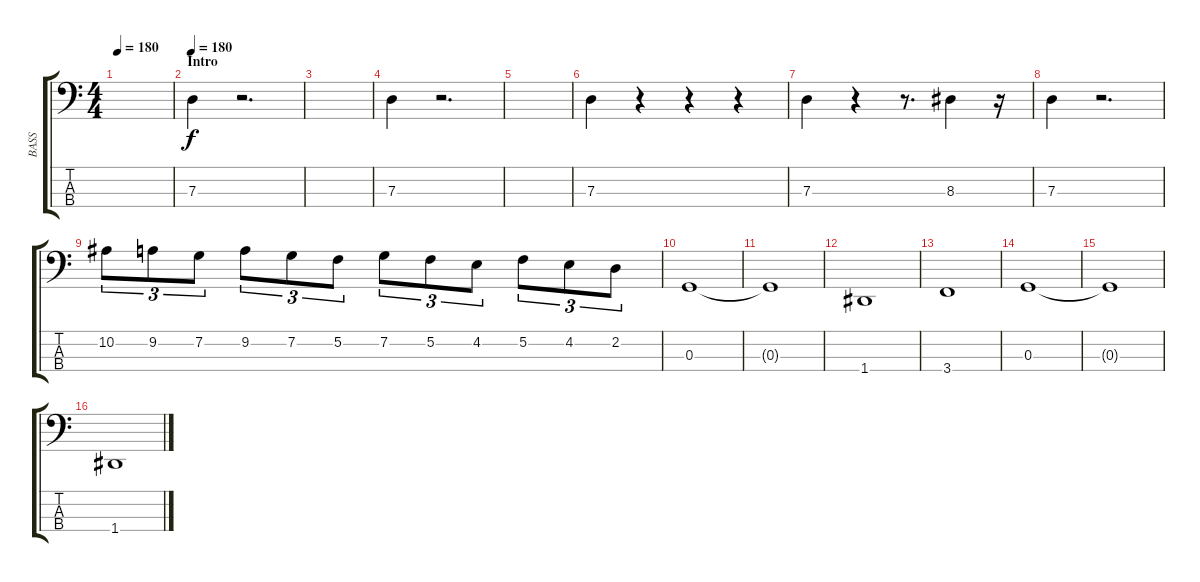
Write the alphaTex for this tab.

\track ("BASS" "BASS") {instrument electricbassfinger}
\staff {score tabs}
\tuning (F2 C2 G1 D1) {hide}
\ts (4 4)
\tempo 180
\clef f4
\ks c
|
\section ("" "Intro")
\tempo 180
7.3.4 r.2{d} |
|
7.3.4 r.2{d} |
|
7.3.4 r.4 r.4 r.4 |
7.3.4 r.4 r.8{d} 8.3.4 r.16 |
7.3.4 r.2{d} |
10.2.8{tu (3 2)} 9.2.8{tu (3 2)} 7.2.8{tu (3 2)} 9.2.8{tu (3 2)} 7.2.8{tu (3 2)} 5.2.8{tu (3 2)} 7.2.8{tu (3 2)} 5.2.8{tu (3 2)} 4.2.8{tu (3 2)} 5.2.8{tu (3 2)} 4.2.8{tu (3 2)} 2.2.8{tu (3 2)} |
0.3.1 |
0.3{t}.1 |
1.4.1 |
3.4.1 |
0.3.1 |
0.3{t}.1 |
1.4.1
